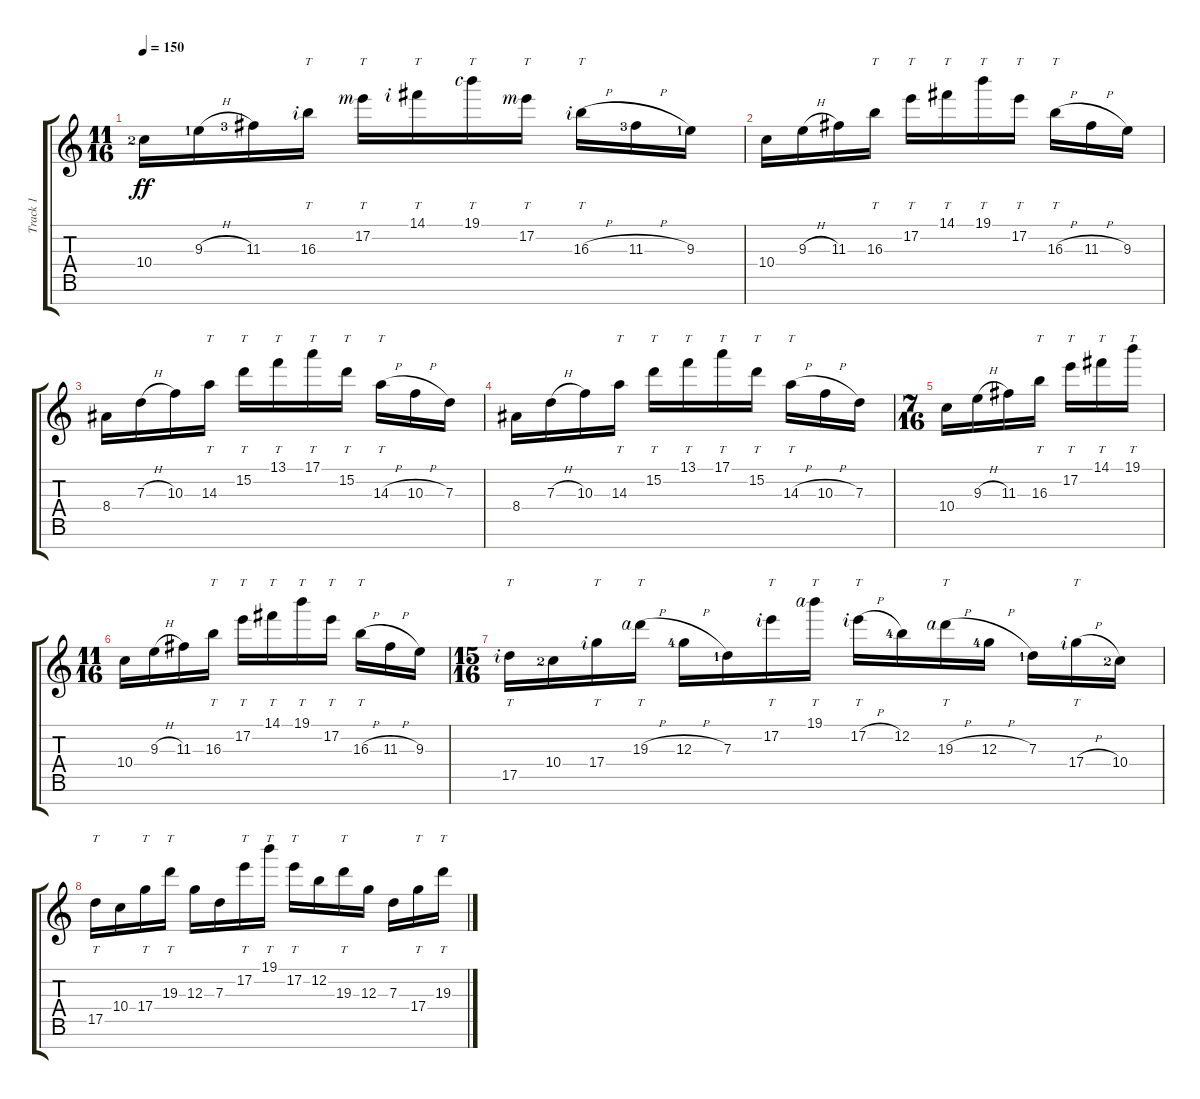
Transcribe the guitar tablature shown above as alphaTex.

\track ("Track 1" "Track 1") {instrument distortionguitar}
\staff {score tabs}
\tuning (E4 B3 G3 D3 A2 E2 B1) {hide}
\ts (11 16)
\tempo 150
\clef g2
\ks c
10.4{lf 3}.16{dy ff} 9.3{h lf 2}.16 11.3{lf 4}.16 16.3{rf 2}.16{tt} 17.2{rf 3}.16{tt} 14.1{rf 2}.16{tt} 19.1{rf 5}.16{tt} 17.2{rf 3}.16{tt} 16.3{h rf 2}.16{tt} 11.3{h lf 4}.16 9.3{lf 2}.16 |
10.4.16 9.3{h}.16 11.3.16 16.3.16{tt} 17.2.16{tt} 14.1.16{tt} 19.1.16{tt} 17.2.16{tt} 16.3{h}.16{tt} 11.3{h}.16 9.3.16 |
8.4.16 7.3{h}.16 10.3.16 14.3.16{tt} 15.2.16{tt} 13.1.16{tt} 17.1.16{tt} 15.2.16{tt} 14.3{h}.16{tt} 10.3{h}.16 7.3.16 |
8.4.16 7.3{h}.16 10.3.16 14.3.16{tt} 15.2.16{tt} 13.1.16{tt} 17.1.16{tt} 15.2.16{tt} 14.3{h}.16{tt} 10.3{h}.16 7.3.16 |
\ts (7 16)
10.4.16 9.3{h}.16 11.3.16 16.3.16{tt} 17.2.16{tt} 14.1.16{tt} 19.1.16{tt} |
\ts (11 16)
10.4.16 9.3{h}.16 11.3.16 16.3.16{tt} 17.2.16{tt} 14.1.16{tt} 19.1.16{tt} 17.2.16{tt} 16.3{h}.16{tt} 11.3{h}.16 9.3.16 |
\ts (15 16)
17.5{rf 2}.16{tt} 10.4{lf 3}.16 17.4{rf 2}.16{tt} 19.3{h rf 4}.16{tt} 12.3{h lf 5}.16 7.3{lf 2}.16 17.2{rf 2}.16{tt} 19.1{rf 4}.16{tt} 17.2{h rf 2}.16{tt} 12.2{lf 5}.16 19.3{h rf 4}.16{tt} 12.3{h lf 5}.16 7.3{lf 2}.16 17.4{h rf 2}.16{tt} 10.4{lf 3}.16 |
17.5.16{tt} 10.4.16 17.4.16{tt} 19.3.16{tt} 12.3.16 7.3.16 17.2.16{tt} 19.1.16{tt} 17.2.16{tt} 12.2.16 19.3.16{tt} 12.3.16 7.3.16 17.4.16{tt} 19.3.16{tt}
